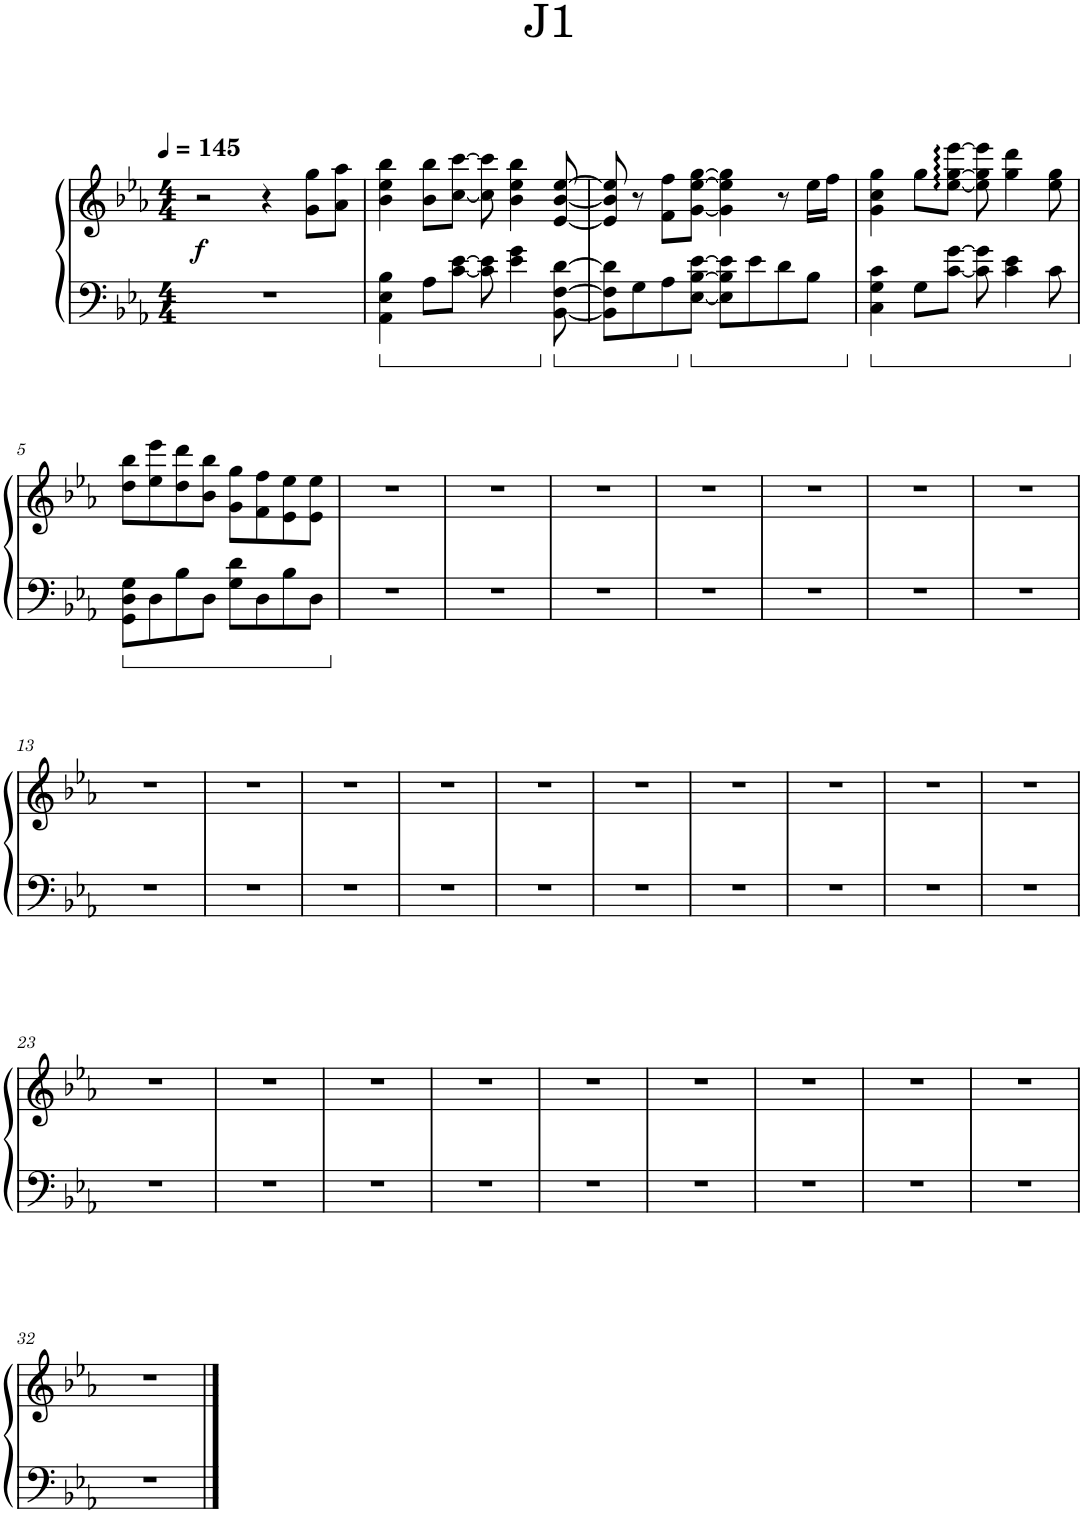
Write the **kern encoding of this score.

**kern	**kern	**dynam
*part1	*part1	*part1
*staff2	*staff1	*staff1/2
*I"Piano	*	*
*I'Pno.	*	*
*clefF4	*clefG2	*
*k[b-e-a-]	*k[b-e-a-]	*
*M4/4	*M4/4	*
*MM145	*MM145	*
=1	=1	=1
!	!	!LO:DY:b
1r	2r	f
.	4r	.
.	8g\ 8gg\L	.
.	8a-\ 8aa-\J	.
=2	=2	=2
4AA-\ 4E-\ 4B-\	4b-\ 4ee-\ 4bb-\	.
8A-\L	8b-\ 8bb-\L	.
[8c\ [8e-\J	[8cc\ [8ccc\J	.
8c\] 8e-\]	8cc\] 8ccc\]	.
4e-\ 4g\	4b-\ 4ee-\ 4bb-\	.
[8BB-\ [8F\ [8d\	[8e-/ [8b-/ [8ee-/	.
=3	=3	=3
8BB-\] 8F\] 8d\]L	8e-/] 8b-/] 8ee-/]	.
8G\	8r	.
8A-\	8f\ 8ff\L	.
[8E-\ [8B-\ [8e-\J	[8g\ [8ee-\ [8gg\J	.
8E-\] 8B-\] 8e-\]L	4g\] 4ee-\] 4gg\]	.
8e-\	.	.
8d\	8r	.
8B-\J	16ee-\LL	.
.	16ff\JJ	.
=4	=4	=4
4C\ 4G\ 4c\	4g\ 4cc\ 4gg\	.
8G\L	8gg\L	.
[8c\ [8g\J	[8ee-\: [8gg\: [8eee-\:J	.
8c\] 8g\]	8ee-\] 8gg\] 8eee-\]	.
4c\ 4e-\	4gg\ 4ddd\	.
8c\	8ee-\ 8gg\	.
!!LO:LB:g=z
=5	=5	=5
8GG\ 8D\ 8G\L	8dd\ 8bb-\L	.
8D\	8ee-\ 8eee-\	.
8B-\	8dd\ 8ddd\	.
8D\J	8b-\ 8bb-\J	.
8G\ 8d\L	8g\ 8gg\L	.
8D\	8f\ 8ff\	.
8B-\	8e-\ 8ee-\	.
8D\J	8e-\ 8ee-\J	.
=6	=6	=6
1r	1r	.
=7	=7	=7
1r	1r	.
=8	=8	=8
1r	1r	.
=9	=9	=9
1r	1r	.
=10	=10	=10
1r	1r	.
=11	=11	=11
1r	1r	.
=12	=12	=12
1r	1r	.
!!LO:LB:g=z
=13	=13	=13
1r	1r	.
=14	=14	=14
1r	1r	.
=15	=15	=15
1r	1r	.
=16	=16	=16
1r	1r	.
=17	=17	=17
1r	1r	.
=18	=18	=18
1r	1r	.
=19	=19	=19
1r	1r	.
=20	=20	=20
1r	1r	.
=21	=21	=21
1r	1r	.
=22	=22	=22
1r	1r	.
!!LO:LB:g=z
=23	=23	=23
1r	1r	.
=24	=24	=24
1r	1r	.
=25	=25	=25
1r	1r	.
=26	=26	=26
1r	1r	.
=27	=27	=27
1r	1r	.
=28	=28	=28
1r	1r	.
=29	=29	=29
1r	1r	.
=30	=30	=30
1r	1r	.
=31	=31	=31
1r	1r	.
!!LO:LB:g=z
=32	=32	=32
1r	1r	.
==	==	==
*-	*-	*-
